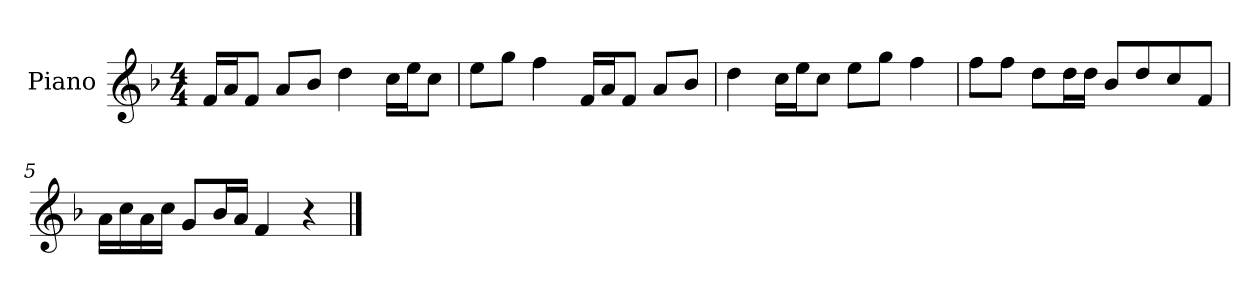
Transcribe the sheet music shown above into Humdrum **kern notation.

**kern
*part1
*staff1
*I"Piano
*I'P-no
*clefG2
*k[b-]
*M4/4
*MM90
=1
16f/LL
16a/J
8f/J
8a/L
8b-/J
4dd\
16cc\LL
16ee\J
8cc\J
=2
8ee\L
8gg\J
4ff\
16f/LL
16a/J
8f/J
8a/L
8b-/J
=3
4dd\
16cc\LL
16ee\J
8cc\J
8ee\L
8gg\J
4ff\
=4
8ff\L
8ff\J
8dd\L
16dd\L
16dd\JJ
8b-/L
8dd/
8cc/
8f/J
!!LO:LB:g=z
=5
16a\LL
16cc\
16a\
16cc\JJ
8g/L
16b-/L
16a/JJ
4f/
4r
==
*-
